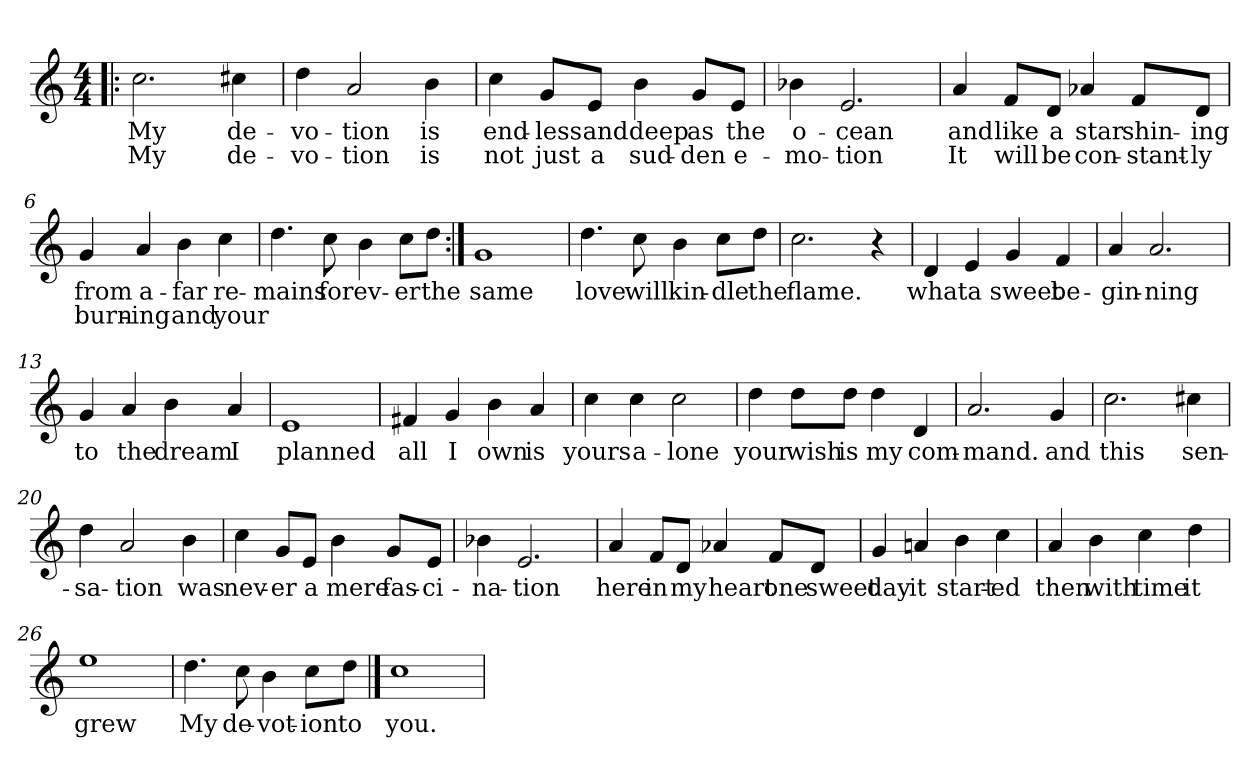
**kern	**text	**text
*part1	*part1	*part1
*staff1	*staff1	*staff1
*clefG2	*	*
*k[]	*	*
*C:	*	*
*M4/4	*	*
=1!|:	=1!|:	=1!|:
2.cc\	My	My
4cc#X\	de-	de-
=2	=2	=2
4dd\	-vo-	-vo-
2a/	-tion	-tion
4b\	is	is
=3	=3	=3
4cc\	end-	not
8g/L	-less	just
8e/J	and	a
4b\	deep	sud-
8g/L	as	-den
8e/J	the	e-
=4	=4	=4
4b-X\	o-	-mo-
2.e/	-cean	-tion
!!LO:LB:g=z
=5	=5	=5
4a/	and	It
8f/L	like	will
8d/J	a	be
4a-X/	star	con-
8f/L	shin-	-stant-
8d/J	-ing	-ly
=6	=6	=6
4g/	from	burn-
4a/	a-	-ing
4b\	-far	and
4cc\	re-	your
=7	=7	=7
4.dd\	-mains	.
8cc\	for	.
4b\	ev-	.
8cc\L	-er	.
8dd\J	the	.
=8:|!	=8:|!	=8:|!
1g	same	.
!!LO:LB:g=z
=9	=9	=9
4.dd\	love	.
8cc\	will	.
4b\	kin-	.
8cc\L	-dle	.
8dd\J	the	.
=10	=10	=10
2.cc\	flame.	.
4r	.	.
=11	=11	=11
4d/	what	.
4e/	a	.
4g/	sweet	.
4f/	be-	.
=12	=12	=12
4a/	-gin-	.
2.a/	-ning	.
=13	=13	=13
4g/	to	.
4a/	the	.
4b\	dream	.
4a/	I	.
!!LO:LB:g=z
=14	=14	=14
1e	planned	.
=15	=15	=15
4f#X/	all	.
4g/	I	.
4b\	own	.
4a/	is	.
=16	=16	=16
4cc\	yours	.
4cc\	a-	.
2cc\	-lone	.
=17	=17	=17
4dd\	your	.
8dd\L	wish	.
8dd\J	is	.
4dd\	my	.
4d/	com-	.
=18	=18	=18
2.a/	-mand.	.
4g/	and	.
!!LO:LB:g=z
=19	=19	=19
2.cc\	this	.
4cc#X\	sen-	.
=20	=20	=20
4dd\	-sa-	.
2a/	-tion	.
4b\	was	.
=21	=21	=21
4cc\	nev-	.
8g/L	-er	.
8e/J	a	.
4b\	mere	.
8g/L	fas-	.
8e/J	-ci-	.
=22	=22	=22
4b-X\	-na-	.
2.e/	-tion	.
!!LO:LB:g=z
=23	=23	=23
4a/	here	.
8f/L	in	.
8d/J	my	.
4a-X/	heart	.
8f/L	one	.
8d/J	sweet	.
=24	=24	=24
4g/	day	.
4an/	it	.
4b\	start-	.
4cc\	-ed	.
=25	=25	=25
4a/	then	.
4b\	with	.
4cc\	time	.
4dd\	it	.
=26	=26	=26
1ee	grew	.
!!LO:LB:g=z
=27	=27	=27
4.dd\	My	.
8cc\	de-	.
4b\	-vot-	.
8cc\L	-ion	.
8dd\J	to	.
==28	==28	==28
1cc	you.	.
=	=	=
*-	*-	*-
